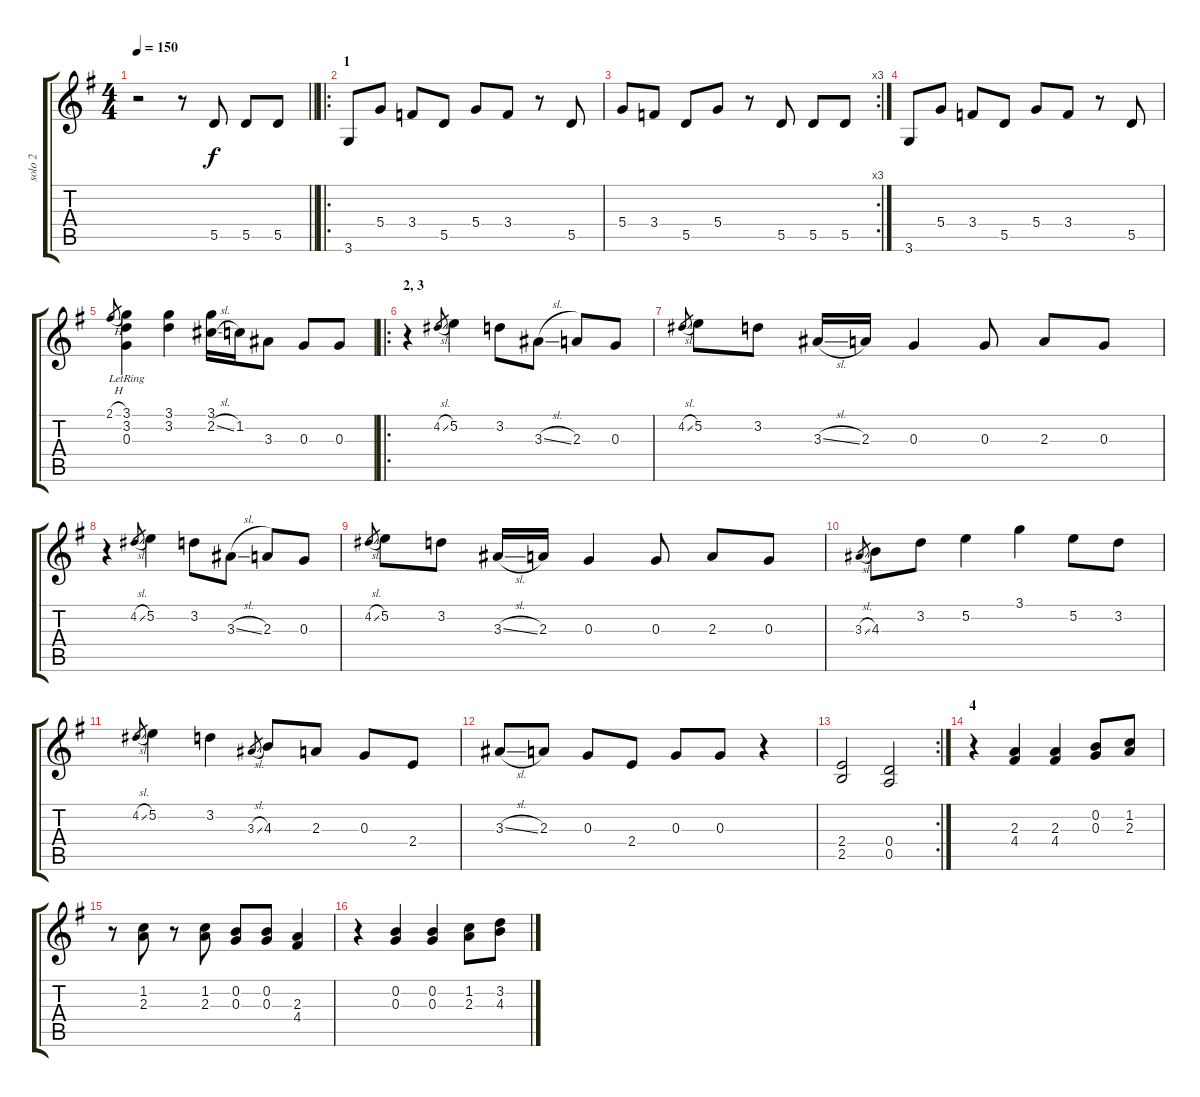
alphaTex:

\track ("solo 2" "solo 2") {instrument acousticguitarnylon}
\staff {score tabs}
\tuning (E4 B3 G3 D3 A2 E2) {hide}
\ts (4 4)
\tempo 150
\clef g2
\barLineRight lightlight
\ks g
r.2{dy f instrument acousticguitarnylon} r.8 5.5.8 5.5.8 5.5.8 |
\ro
\section ("" "1")
3.6.8 5.4.8 3.4.8 5.5.8 5.4.8 3.4.8 r.8 5.5.8 |
\rc 3
5.4.8 3.4.8 5.5.8 5.4.8 r.8 5.5.8 5.5.8 5.5.8 |
3.6.8 5.4.8 3.4.8 5.5.8 5.4.8 3.4.8 r.8 5.5.8 |
2.1{h}.8{gr} (3.1 3.2 0.3{lr}).4 (3.1 3.2).4 (3.1 2.2{sl}).16 1.2.16 3.3.8 0.3.8 0.3.8 |
\ro
\section ("" "2, 3")
r.4 4.2{sl}.8{gr} 5.2.4 3.2.8 3.3{sl}.8 2.3.8 0.3.8 |
4.2{sl}.8{gr} 5.2.8 3.2.8 3.3{sl}.16 2.3.16 0.3.4 0.3.8 2.3.8 0.3.8 |
r.4 4.2{sl}.8{gr} 5.2.4 3.2.8 3.3{sl}.8 2.3.8 0.3.8 |
4.2{sl}.8{gr} 5.2.8 3.2.8 3.3{sl}.16 2.3.16 0.3.4 0.3.8 2.3.8 0.3.8 |
3.3{sl}.8{gr} 4.3.8 3.2.8 5.2.4 3.1.4 5.2.8 3.2.8 |
4.2{sl}.8{gr} 5.2.4 3.2.4 3.3{sl}.8{gr} 4.3.8 2.3.8 0.3.8 2.4.8 |
3.3{sl}.8 2.3.8 0.3.8 2.4.8 0.3.8 0.3.8 r.4 |
\rc 2
(2.4 2.5).2 (0.4 0.5).2 |
\section ("" "4")
r.4 (2.3 4.4).4 (2.3 4.4).4 (0.2 0.3).8 (1.2 2.3).8 |
r.8 (1.2 2.3).8 r.8 (1.2 2.3).8 (0.2 0.3).8 (0.2 0.3).8 (2.3 4.4).4 |
r.4 (0.2 0.3).4 (0.2 0.3).4 (1.2 2.3).8 (3.2 4.3).8
